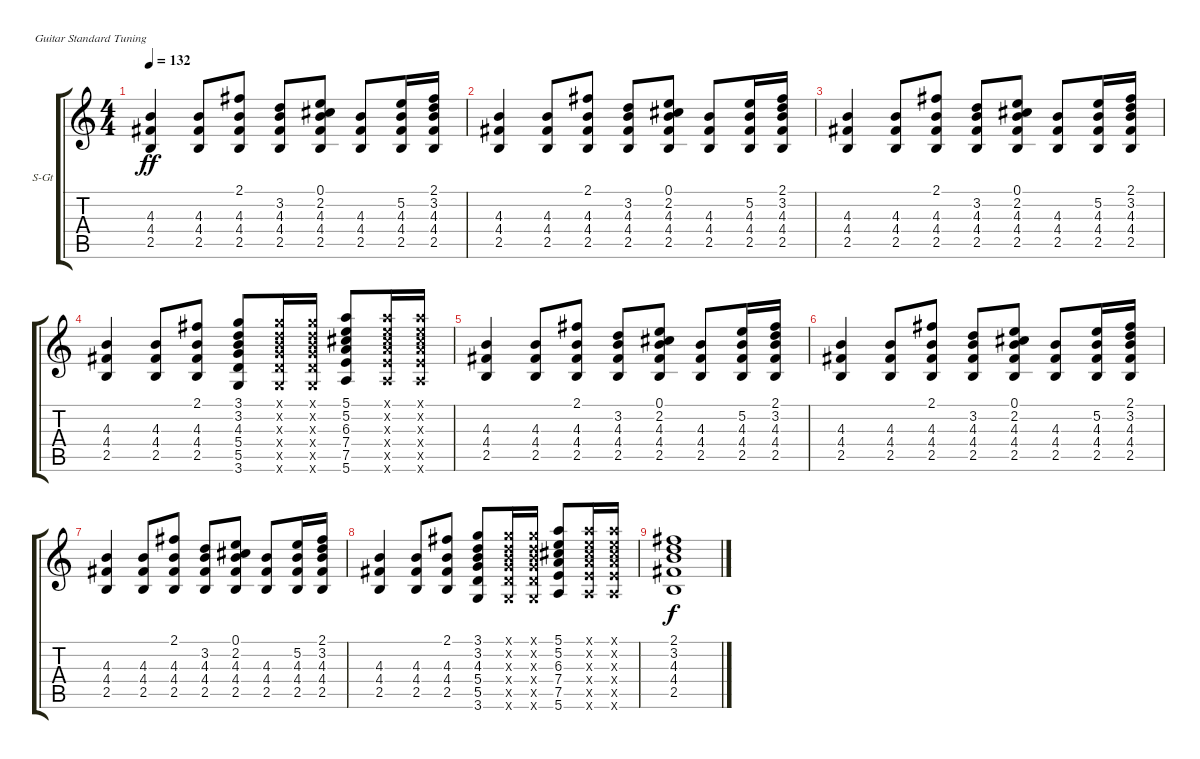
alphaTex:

\defaultSystemsLayout 4
\bracketExtendMode groupsimilarinstruments
\firstSystemTrackNameOrientation horizontal
\otherSystemsTrackNameOrientation horizontal
\track ("Steel Guitar" "S-Gt") {instrument acousticguitarsteel}
\staff {score tabs}
\tuning (E4 B3 G3 D3 A2 E2)
\ts (4 4)
\tempo 132
\clef g2
\ks c
(2.5 4.3 4.4).4{dy ff} (2.5 4.4 4.3).8 (2.5 4.4 4.3 2.1).8 (2.5 4.4 4.3 3.2).8 (2.5 4.4 4.3 2.2 0.1).8 (2.5 4.4 4.3).8 (2.5 4.4 4.3 5.2).16 (2.1 2.5 4.4 4.3 3.2).16 |
(2.5 4.3 4.4).4 (2.5 4.4 4.3).8 (2.5 4.4 4.3 2.1).8 (2.5 4.4 4.3 3.2).8 (2.5 4.4 4.3 2.2 0.1).8 (2.5 4.4 4.3).8 (2.5 4.4 4.3 5.2).16 (2.1 2.5 4.4 4.3 3.2).16 |
(2.5 4.3 4.4).4 (2.5 4.4 4.3).8 (2.5 4.4 4.3 2.1).8 (2.5 4.4 4.3 3.2).8 (2.5 4.4 4.3 2.2 0.1).8 (2.5 4.4 4.3).8 (2.5 4.4 4.3 5.2).16 (2.1 2.5 4.4 4.3 3.2).16 |
(2.5 4.3 4.4).4 (2.5 4.4 4.3).8 (2.5 4.4 4.3 2.1).8 (3.6 3.1 3.2 4.3 5.4 5.5).8 (3.6{x} 3.1{x} 3.2{x} 4.3{x} 5.4{x} 5.5{x}).16 (3.6{x} 3.1{x} 3.2{x} 4.3{x} 5.4{x} 5.5{x}).16 (7.5 5.6 5.1 5.2 6.3 7.4).8 (5.6{x} 5.1{x} 5.2{x} 6.3{x} 7.4{x} 7.5{x}).16 (5.6{x} 5.1{x} 5.2{x} 6.3{x} 7.4{x} 7.5{x}).16 |
(2.5 4.3 4.4).4 (2.5 4.4 4.3).8 (2.5 4.4 4.3 2.1).8 (2.5 4.4 4.3 3.2).8 (2.5 4.4 4.3 2.2 0.1).8 (2.5 4.4 4.3).8 (2.5 4.4 4.3 5.2).16 (2.1 2.5 4.4 4.3 3.2).16 |
(2.5 4.3 4.4).4 (2.5 4.4 4.3).8 (2.5 4.4 4.3 2.1).8 (2.5 4.4 4.3 3.2).8 (2.5 4.4 4.3 2.2 0.1).8 (2.5 4.4 4.3).8 (2.5 4.4 4.3 5.2).16 (2.1 2.5 4.4 4.3 3.2).16 |
(2.5 4.3 4.4).4 (2.5 4.4 4.3).8 (2.5 4.4 4.3 2.1).8 (2.5 4.4 4.3 3.2).8 (2.5 4.4 4.3 2.2 0.1).8 (2.5 4.4 4.3).8 (2.5 4.4 4.3 5.2).16 (2.1 2.5 4.4 4.3 3.2).16 |
(2.5 4.3 4.4).4 (2.5 4.4 4.3).8 (2.5 4.4 4.3 2.1).8 (3.6 3.1 3.2 4.3 5.4 5.5).8 (3.6{x} 3.1{x} 3.2{x} 4.3{x} 5.4{x} 5.5{x}).16 (3.6{x} 3.1{x} 3.2{x} 4.3{x} 5.4{x} 5.5{x}).16 (7.5 5.6 5.1 5.2 6.3 7.4).8 (5.6{x} 5.1{x} 5.2{x} 6.3{x} 7.4{x} 7.5{x}).16 (5.6{x} 5.1{x} 5.2{x} 6.3{x} 7.4{x} 7.5{x}).16 |
(2.5 2.1 3.2 4.3 4.4).1{dy f}
